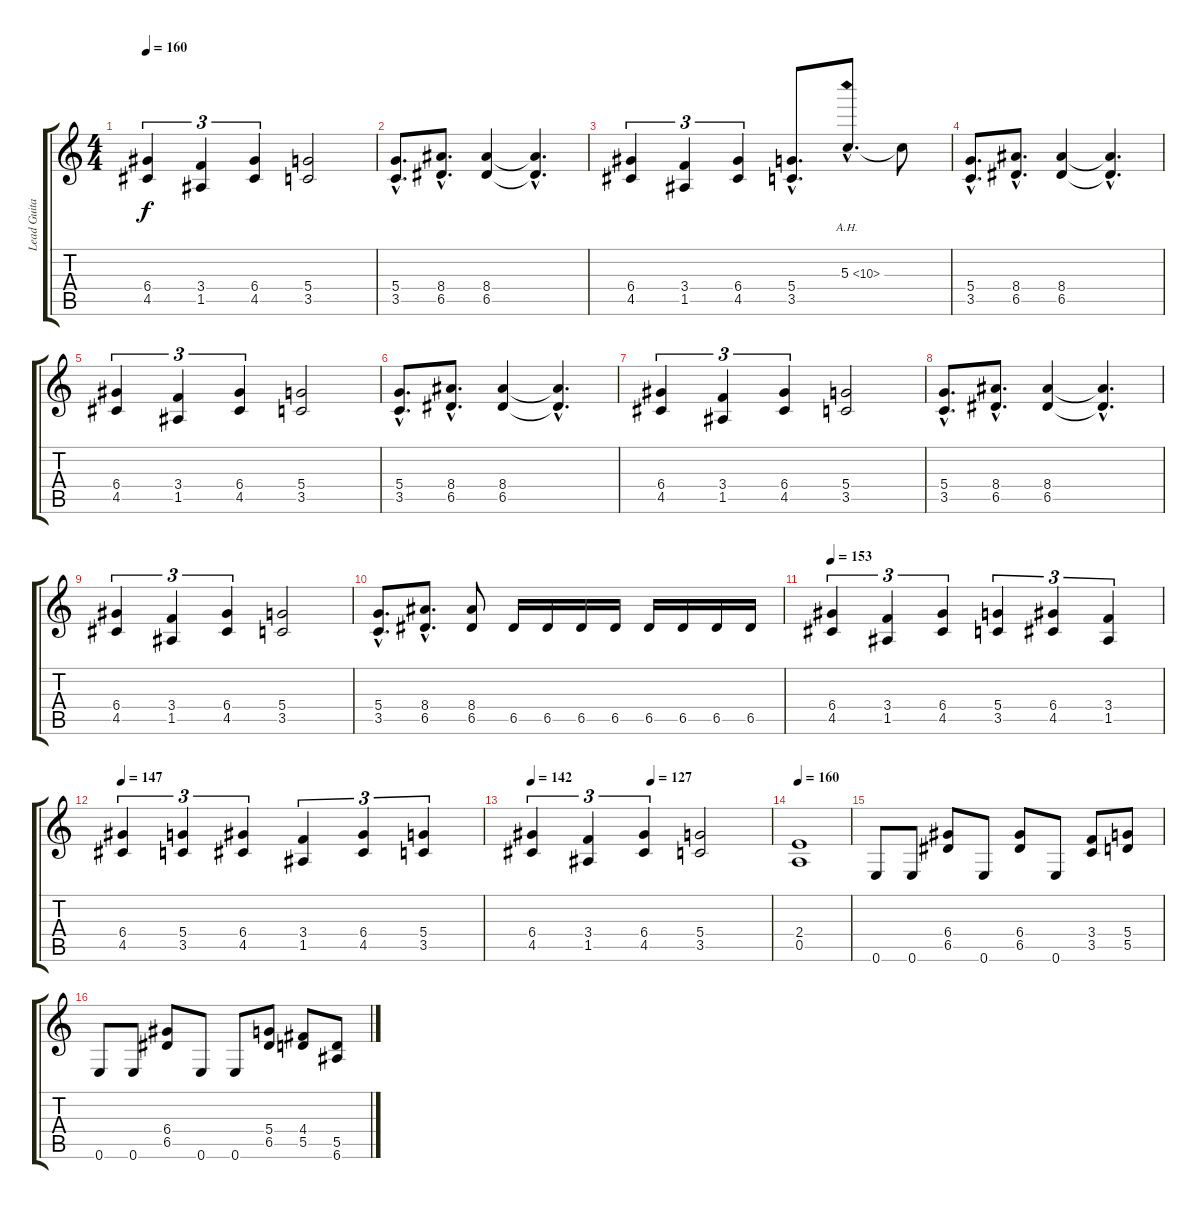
\track ("Lead Guitar" "Lead Guita") {instrument distortionguitar}
\staff {score tabs}
\tuning (E4 B3 G3 D3 A2 E2) {hide}
\ts (4 4)
\tempo 160
\clef g2
\ks c
(6.4 4.5).4{tu (3 2) dy f} (3.4 1.5).4{tu (3 2)} (6.4 4.5).4{tu (3 2)} (5.4 3.5).2 |
(5.4{hac} 3.5{hac}).8{d} (8.4{hac} 6.5{hac}).8{d} (8.4 6.5).4 (8.4{hac t} 6.5{hac t}).4{d} |
(6.4 4.5).4{tu (3 2)} (3.4 1.5).4{tu (3 2)} (6.4 4.5).4{tu (3 2)} (5.4{hac} 3.5{hac}).8{d} 5.3{ah 5 hac}.8{d} 5.3{t}.8 |
(5.4{hac} 3.5{hac}).8{d} (8.4{hac} 6.5{hac}).8{d} (8.4 6.5).4 (8.4{hac t} 6.5{hac t}).4{d} |
(6.4 4.5).4{tu (3 2)} (3.4 1.5).4{tu (3 2)} (6.4 4.5).4{tu (3 2)} (5.4 3.5).2 |
(5.4{hac} 3.5{hac}).8{d} (8.4{hac} 6.5{hac}).8{d} (8.4 6.5).4 (8.4{hac t} 6.5{hac t}).4{d} |
(6.4 4.5).4{tu (3 2)} (3.4 1.5).4{tu (3 2)} (6.4 4.5).4{tu (3 2)} (5.4 3.5).2 |
(5.4{hac} 3.5{hac}).8{d} (8.4{hac} 6.5{hac}).8{d} (8.4 6.5).4 (8.4{hac t} 6.5{hac t}).4{d} |
(6.4 4.5).4{tu (3 2)} (3.4 1.5).4{tu (3 2)} (6.4 4.5).4{tu (3 2)} (5.4 3.5).2 |
(5.4{hac} 3.5{hac}).8{d} (8.4{hac} 6.5{hac}).8{d} (8.4 6.5).8 6.5.16 6.5.16 6.5.16 6.5.16 6.5.16 6.5.16 6.5.16 6.5.16 |
\tempo 153
(6.4 4.5).4{tu (3 2)} (3.4 1.5).4{tu (3 2)} (6.4 4.5).4{tu (3 2)} (5.4 3.5).4{tu (3 2)} (6.4 4.5).4{tu (3 2)} (3.4 1.5).4{tu (3 2)} |
\tempo 147
(6.4 4.5).4{tu (3 2)} (5.4 3.5).4{tu (3 2)} (6.4 4.5).4{tu (3 2)} (3.4 1.5).4{tu (3 2)} (6.4 4.5).4{tu (3 2)} (5.4 3.5).4{tu (3 2)} |
\tempo 142
\tempo (127 0.5)
(6.4 4.5).4{tu (3 2)} (3.4 1.5).4{tu (3 2)} (6.4 4.5).4{tu (3 2)} (5.4 3.5).2 |
\tempo 160
(2.4 0.5).1 |
0.6.8 0.6.8 (6.4 6.5).8 0.6.8 (6.4 6.5).8 0.6.8 (3.4 3.5).8 (5.4 5.5).8 |
0.6.8 0.6.8 (6.4 6.5).8 0.6.8 0.6.8 (5.4 6.5).8 (4.4 5.5).8 (5.5 6.6).8
